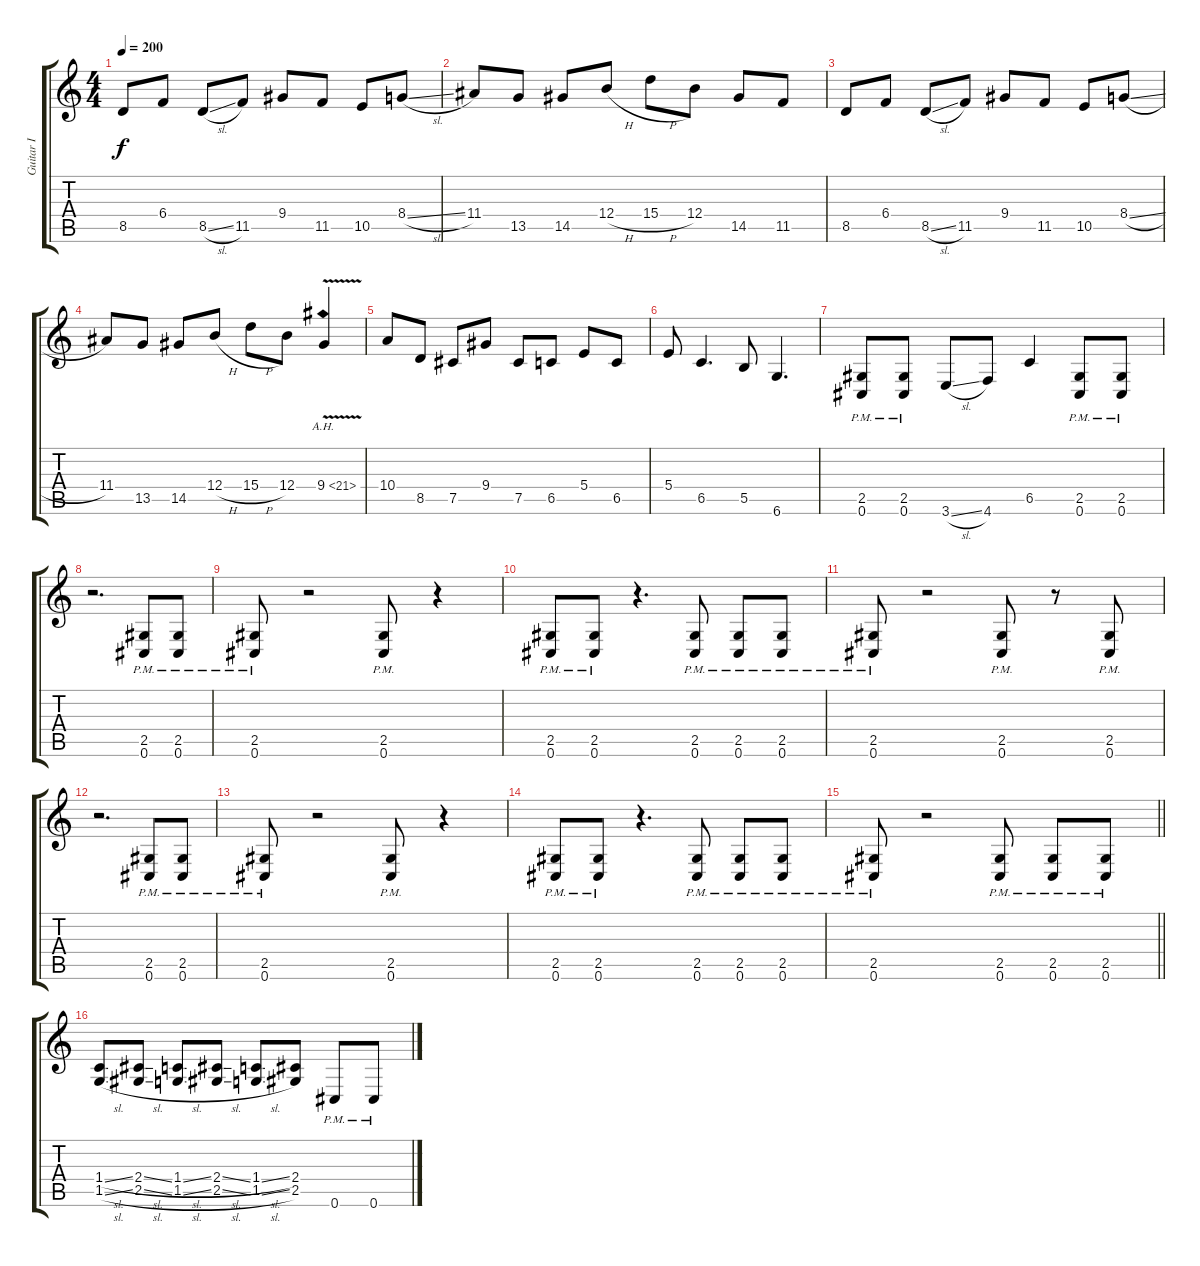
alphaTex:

\track ("Guitar I" "Guitar I") {instrument distortionguitar}
\staff {score tabs}
\tuning (Db4 Ab3 E3 B2 Gb2 Db2) {hide}
\ts (4 4)
\tempo 200
\clef g2
\ks c
8.5.8{dy f} 6.4.8 8.5{sl}.8 11.5.8 9.4.8 11.5.8 10.5.8 8.4{sl}.8 |
11.4.8 13.5.8 14.5.8 12.4{h}.8 15.4{h}.8 12.4.8 14.5.8 11.5.8 |
8.5.8 6.4.8 8.5{sl}.8 11.5.8 9.4.8 11.5.8 10.5.8 8.4{sl}.8 |
11.4.8 13.5.8 14.5.8 12.4{h}.8 15.4{h}.8 12.4.8 9.4{ah 12 v}.4{instrument guitarharmonics} |
10.4.8{instrument distortionguitar} 8.5.8 7.5.8 9.4.8 7.5.8 6.5.8 5.4.8 6.5.8 |
5.4.8 6.5.4{d} 5.5.8 6.6.4{d} |
(2.5{pm} 0.6{pm}).8 (2.5{pm} 0.6{pm}).8 3.6{sl}.8 4.6.8 6.5.4 (2.5{pm} 0.6{pm}).8 (2.5{pm} 0.6{pm}).8 |
r.2{d} (2.5{pm} 0.6{pm}).8 (2.5{pm} 0.6{pm}).8 |
(2.5{pm} 0.6{pm}).8 r.2 (2.5{pm} 0.6{pm}).8 r.4 |
(2.5{pm} 0.6{pm}).8 (2.5{pm} 0.6{pm}).8 r.4{d} (2.5{pm} 0.6{pm}).8 (2.5{pm} 0.6{pm}).8 (2.5{pm} 0.6{pm}).8 |
(2.5{pm} 0.6{pm}).8 r.2 (2.5{pm} 0.6{pm}).8 r.8 (2.5{pm} 0.6{pm}).8 |
r.2{d} (2.5{pm} 0.6{pm}).8 (2.5{pm} 0.6{pm}).8 |
(2.5{pm} 0.6{pm}).8 r.2 (2.5{pm} 0.6{pm}).8 r.4 |
(2.5{pm} 0.6{pm}).8 (2.5{pm} 0.6{pm}).8 r.4{d} (2.5{pm} 0.6{pm}).8 (2.5{pm} 0.6{pm}).8 (2.5{pm} 0.6{pm}).8 |
\barLineRight lightlight
(2.5{pm} 0.6{pm}).8 r.2 (2.5{pm} 0.6{pm}).8 (2.5{pm} 0.6{pm}).8 (2.5{pm} 0.6{pm}).8 |
(1.4{sl} 1.5{sl}).8 (2.4{sl} 2.5{sl}).8 (1.4{sl} 1.5{sl}).8 (2.4{sl} 2.5{sl}).8 (1.4{sl} 1.5{sl}).8 (2.4 2.5).8 0.6{pm}.8 0.6{pm}.8
